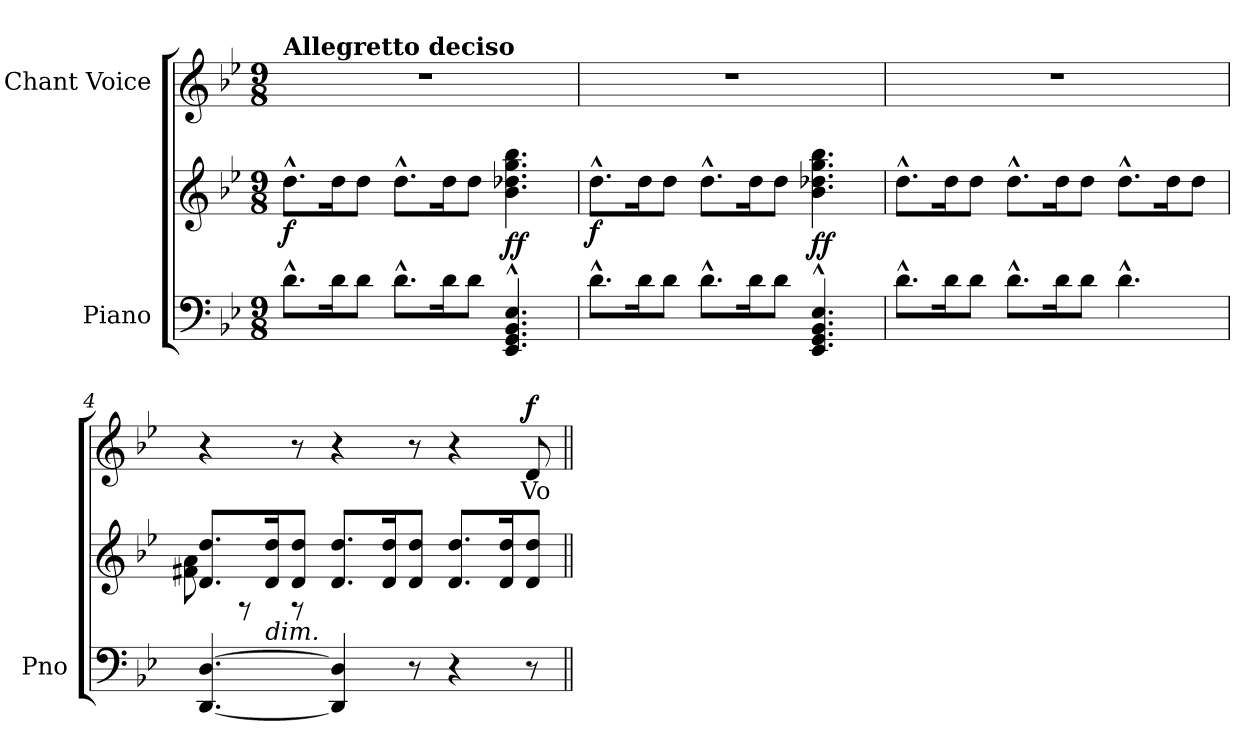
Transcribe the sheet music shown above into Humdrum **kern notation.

**kern	**kern	**dynam	**kern	**text	**dynam
*part2	*part2	*part2	*part1	*part1	*part1
*staff3	*staff2	*staff2/3	*staff1	*staff1	*staff1
*I"Piano	*	*	*I"Chant Voice	*	*
*I'Pno	*	*	*	*	*
*clefF4	*clefG2	*	*clefG2	*	*
*k[b-e-]	*k[b-e-]	*	*k[b-e-]	*	*
*M9/8	*M9/8	*	*M9/8	*	*
*MM120	*MM120	*	*MM120	*	*
=1	=1	=1	=1	=1	=1
!	!	!	!LO:TX:a:B:t=Allegretto deciso	!	!
!	!	!LO:DY:b	!	!	!
8.d^^\L	8.dd^^\L	f	8%9r	.	.
16d\K	16dd\K	.	.	.	.
8d\J	8dd\J	.	.	.	.
8.d^^\L	8.dd^^\L	.	.	.	.
16d\K	16dd\K	.	.	.	.
8d\J	8dd\J	.	.	.	.
!	!	!LO:DY:b	!	!	!
4.EE-/^^ 4.GG/^^ 4.BB-/^^ 4.E-/^^	4.b-\ 4.dd-X\ 4.gg\ 4.bb-\	ff	.	.	.
=2	=2	=2	=2	=2	=2
!	!	!LO:DY:b	!	!	!
8.d^^\L	8.dd^^\L	f	8%9r	.	.
16d\K	16dd\K	.	.	.	.
8d\J	8dd\J	.	.	.	.
8.d^^\L	8.dd^^\L	.	.	.	.
16d\K	16dd\K	.	.	.	.
8d\J	8dd\J	.	.	.	.
!	!	!LO:DY:b	!	!	!
4.EE-/^^ 4.GG/^^ 4.BB-/^^ 4.E-/^^	4.b-\ 4.dd-X\ 4.gg\ 4.bb-\	ff	.	.	.
=3	=3	=3	=3	=3	=3
8.d^^\L	8.dd^^\L	.	8%9r	.	.
16d\K	16dd\K	.	.	.	.
8d\J	8dd\J	.	.	.	.
8.d^^\L	8.dd^^\L	.	.	.	.
16d\K	16dd\K	.	.	.	.
8d\J	8dd\J	.	.	.	.
4.d^^\	8.dd^^\L	.	.	.	.
.	16dd\K	.	.	.	.
.	8dd\J	.	.	.	.
=4	=4	=4	=4	=4	=4
*	*^	*	*	*	*
[4.DD/ [4.D/	8.d/ 8.dd/L	8f#X\ 8a\	.	4r	.	.
.	.	8r	.	.	.	.
!	!LO:TX:b:i:t=dim.	!	!	!	!	!
.	16d/ 16dd/K	.	.	.	.	.
.	8d/ 8dd/J	8r	.	8r	.	.
4DD/] 4D/]	8.d/ 8.dd/L	2.ryy	.	4r	.	.
.	16d/ 16dd/K	.	.	.	.	.
8r	8d/ 8dd/J	.	.	8r	.	.
4r	8.d/ 8.dd/L	.	.	4r	.	.
.	16d/ 16dd/K	.	.	.	.	.
!	!	!	!	!	!	!LO:DY:a
8r	8d/ 8dd/J	.	.	8d/	Vo-	f
*	*v	*v	*	*	*	*
=||	=||	=||	=||	=||	=||
*-	*-	*-	*-	*-	*-
